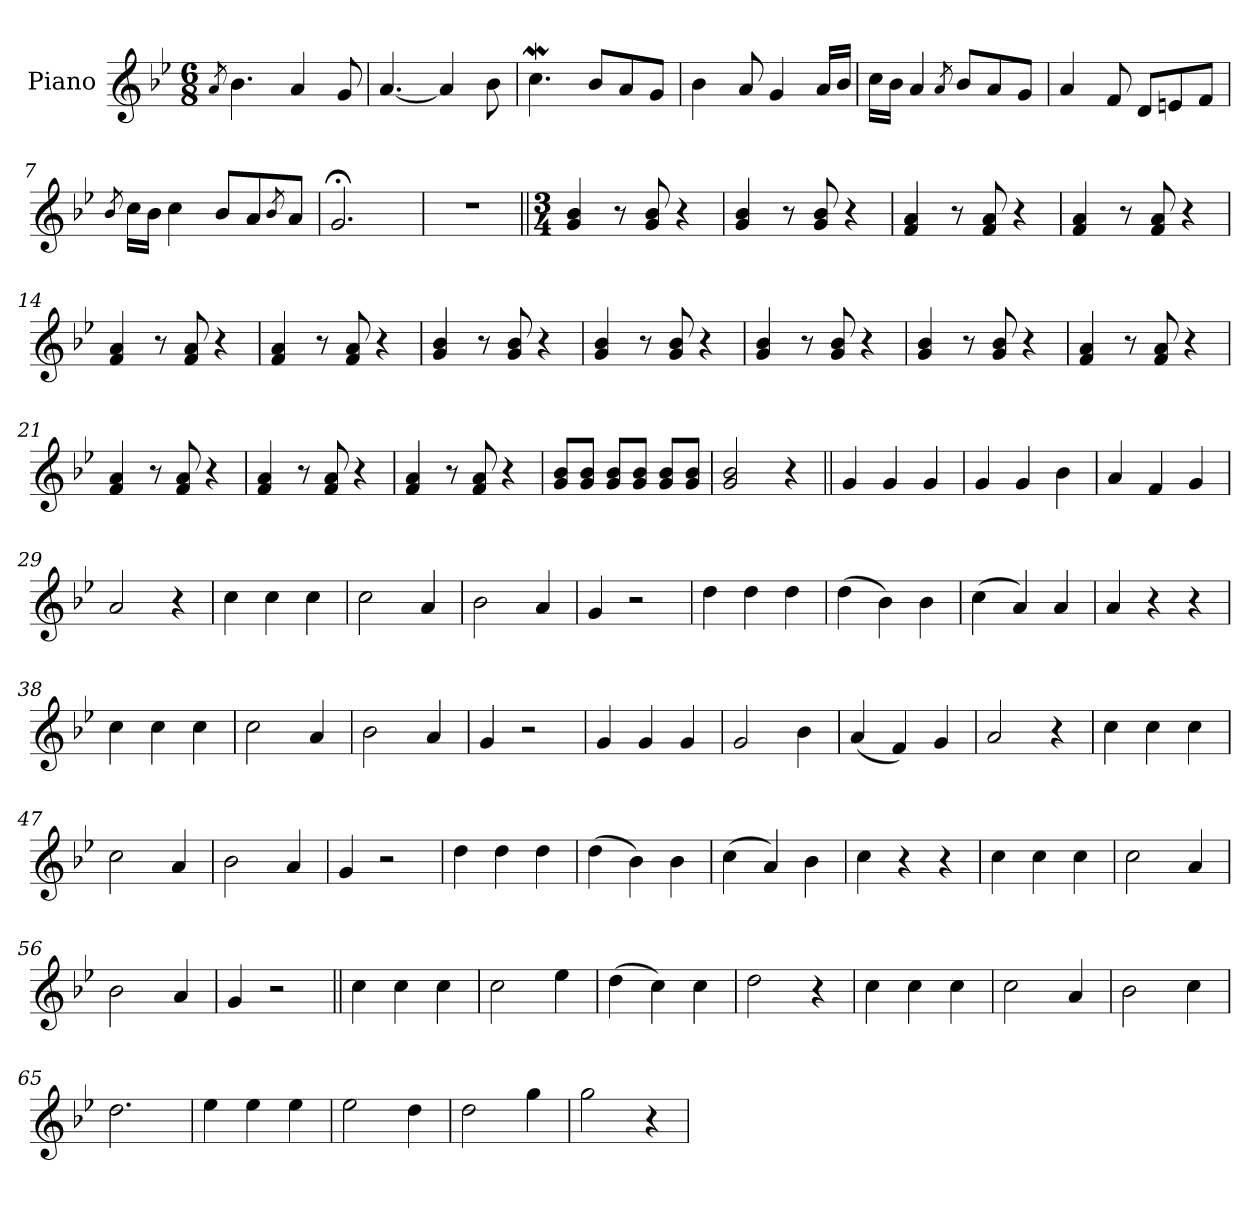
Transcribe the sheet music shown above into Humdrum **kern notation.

**kern
*part1
*staff1
*I"Piano
*I'Pno.
*clefG2
*k[b-e-]
*M6/8
*MM120
=1
8qa
4.b-!
4a!
8g!
=2
[4.a!
4a!]
8b-!
=3
4.ccW!
8b-!L
8a!
8g!J
=4
4b-!
8a!
4g!
16a!LL
16b-!JJ
=5
16cc!LL
16b-!JJ
4a!
8qa
8b-!L
8a!
8g!J
=6
4a!
8f!
8d!L
8en!
8f!J
=7
8qb-
16cc!LL
16b-!JJ
4cc!
8b-!L
8a!
8qb-
8a!J
=8
2.g;<!
=9
2.r
=10||
*M3/4
*MM210
4g! 4b-!
8r
8g! 8b-!
4r
=11
4g! 4b-!
8r
8g! 8b-!
4r
=12
4f! 4a!
8r
8f! 8a!
4r
=13
4f! 4a!
8r
8f! 8a!
4r
=14
4f! 4a!
8r
8f! 8a!
4r
=15
4f! 4a!
8r
8f! 8a!
4r
=16
4g! 4b-!
8r
8g! 8b-!
4r
=17
4g! 4b-!
8r
8g! 8b-!
4r
=18
4g! 4b-!
8r
8g! 8b-!
4r
=19
4g! 4b-!
8r
8g! 8b-!
4r
=20
4f! 4a!
8r
8f! 8a!
4r
=21
4f! 4a!
8r
8f! 8a!
4r
=22
4f! 4a!
8r
8f! 8a!
4r
=23
4f! 4a!
8r
8f! 8a!
4r
=24
8g! 8b-!L
8g! 8b-!J
8g! 8b-!L
8g! 8b-!J
8g! 8b-!L
8g! 8b-!J
=25
2g! 2b-!
4r
=26||
4g
4g
4g
=27
4g
4g
4b-
=28
4a
4f
4g
=29
2a
4r
=30
4cc
4cc
4cc
=31
2cc
4a
=32
2b-
4a
=33
4g
2r
=34
4dd
4dd
4dd
=35
(>4dd
4b-)
4b-
=36
(>4cc
4a)
4a
=37
4a
4r
4r
=38
4cc
4cc
4cc
=39
2cc
4a
=40
2b-
4a
=41
4g
2r
=42
4g
4g
4g
=43
2g
4b-
=44
(<4a
4f)
4g
=45
2a
4r
=46
4cc
4cc
4cc
=47
2cc
4a
=48
2b-
4a
=49
4g
2r
=50
4dd
4dd
4dd
=51
(>4dd
4b-)
4b-
=52
(>4cc
4a)
4b-
=53
4cc
4r
4r
=54
4cc
4cc
4cc
=55
2cc
4a
=56
2b-
4a
=57
4g
2r
=58||
4cc
4cc
4cc
=59
2cc
4ee-
=60
(>4dd
4cc)
4cc
=61
2dd
4r
=62
4cc
4cc
4cc
=63
2cc
4a
=64
2b-
4cc
=65
2.dd
=66
4ee-
4ee-
4ee-
=67
2ee-
4dd
=68
2dd
4gg
=69
2gg
4r
=
*-
